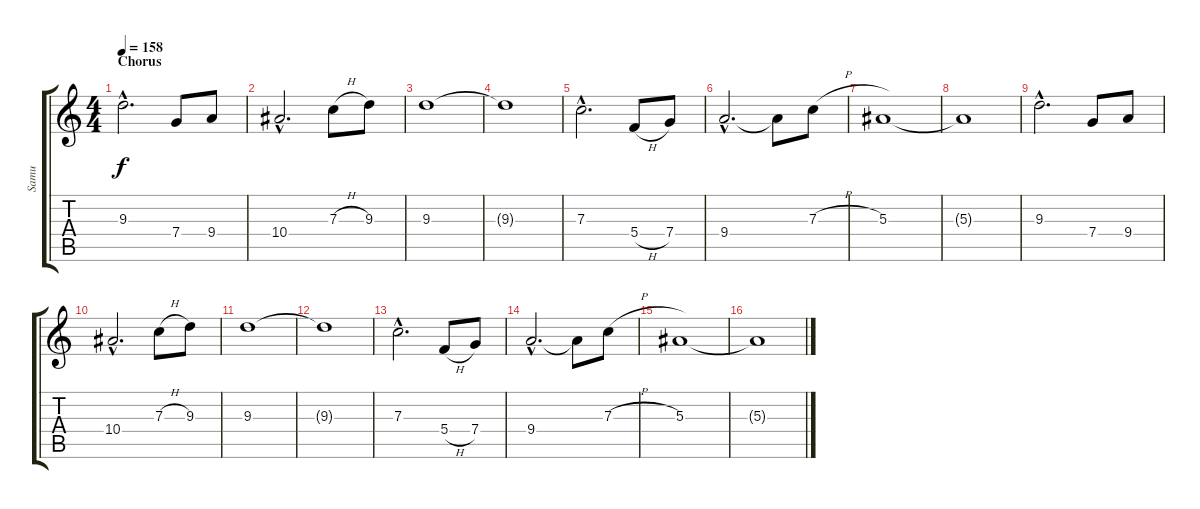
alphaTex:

\track ("Samu" "Samu") {instrument distortionguitar}
\staff {score tabs}
\tuning (D4 A3 F3 C3 G2 D2) {hide}
\ts (4 4)
\section ("" "Chorus")
\tempo 158
\clef g2
\ks c
9.3{hac}.2{d dy f} 7.4.8 9.4.8 |
10.4{hac}.2{d} 7.3{h}.8 9.3.8 |
9.3.1 |
9.3{t}.1 |
7.3{hac}.2{d} 5.4{h}.8 7.4.8 |
9.4{hac}.2{d} 9.4{t}.8 7.3{h}.8 |
5.3.1 |
5.3{t}.1 |
9.3{hac}.2{d} 7.4.8 9.4.8 |
10.4{hac}.2{d} 7.3{h}.8 9.3.8 |
9.3.1 |
9.3{t}.1 |
7.3{hac}.2{d} 5.4{h}.8 7.4.8 |
9.4{hac}.2{d} 9.4{t}.8 7.3{h}.8 |
5.3.1 |
5.3{t}.1
